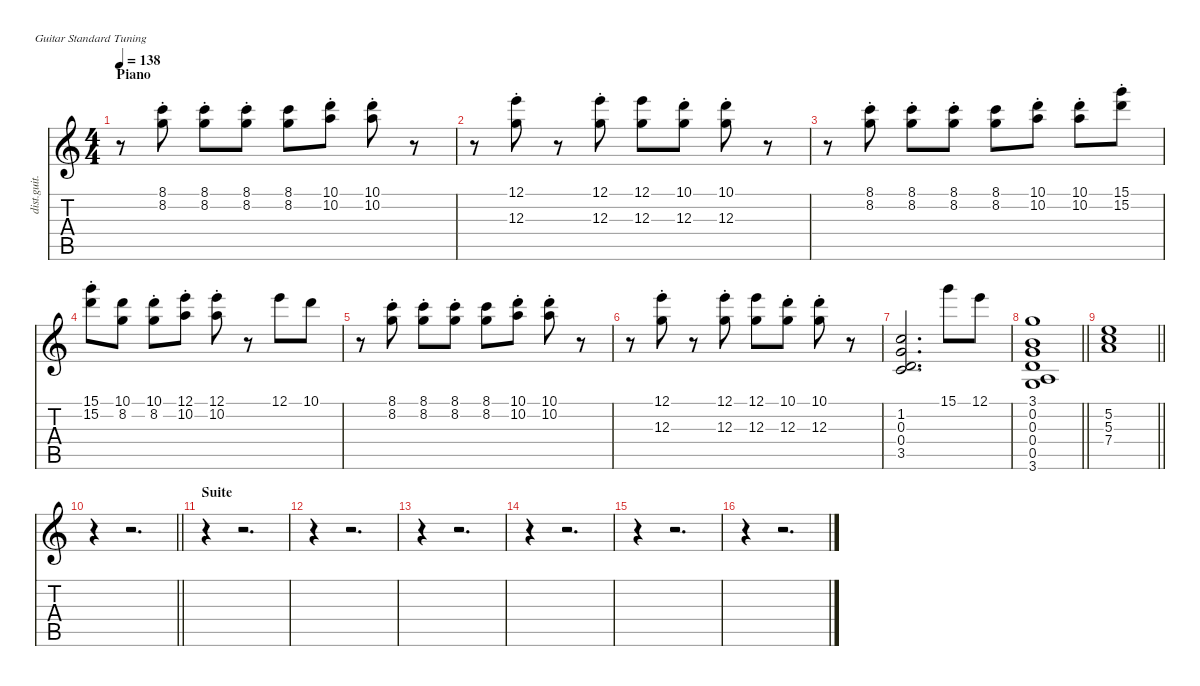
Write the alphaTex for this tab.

\defaultSystemsLayout 4
\hideDynamics
\bracketExtendMode nobrackets
\track ("Sylvain" "dist.guit.") {instrument distortionguitar}
\staff {score tabs}
\tuning (E4 B3 G3 D3 A2 E2)
\ts (4 4)
\section ("" "Piano")
\tempo 138
\clef g2
\ks aminor
r.8{dy mf beam Down} (8.1{st} 8.2{st}).8{beam Down} (8.1{st} 8.2{st}).8{beam Down} (8.1{st} 8.2{st}).8{beam Down} (8.1 8.2).8{beam Down} (10.1{st} 10.2{st}).8{beam Down} (10.1{st} 10.2{st}).8{beam Down} r.8{beam Down} |
r.8{beam Down} (12.1{st} 12.3{st}).8{beam Down} r.8{beam Down} (12.1{st} 12.3{st}).8{beam Down} (12.1 12.3).8{beam Down} (10.1{st} 12.3{st}).8{beam Down} (10.1{st} 12.3{st}).8{beam Down} r.8{beam Down} |
r.8{beam Down} (8.1{st} 8.2{st}).8{beam Down} (8.1{st} 8.2{st}).8{beam Down} (8.1{st} 8.2{st}).8{beam Down} (8.1 8.2).8{beam Down} (10.1{st} 10.2{st}).8{beam Down} (10.1{st} 10.2{st}).8{beam Down} (15.1{st} 15.2).8{dy f beam Down} |
(15.1{st} 15.2).8{beam Down} (10.1 8.2).8{beam Down} (10.1 8.2{st}).8{beam Down} (12.1{st} 10.2{st}).8{beam Down} (12.1{st} 10.2{st}).8{beam Down} r.8{beam Down} 12.1.8{beam Down} 10.1.8{beam Down} |
r.8{beam Down} (8.1{st} 8.2{st}).8{dy mf beam Down} (8.1{st} 8.2{st}).8{beam Down} (8.1{st} 8.2{st}).8{beam Down} (8.1 8.2).8{beam Down} (10.1{st} 10.2{st}).8{beam Down} (10.1{st} 10.2{st}).8{beam Down} r.8{beam Down} |
r.8{beam Down} (12.1{st} 12.3{st}).8{beam Down} r.8{beam Down} (12.1{st} 12.3{st}).8{beam Down} (12.1 12.3).8{beam Down} (10.1{st} 12.3{st}).8{beam Down} (10.1{st} 12.3{st}).8{beam Down} r.8{beam Down} |
(0.3 1.2 3.5 0.4).2{d dy f beam Up} 15.1.8{beam Down} 12.1.8{beam Down} |
\barLineRight lightlight
(3.1 0.2 0.3 3.6 0.5 0.4).1{beam Up} |
\barLineRight lightlight
(5.2 5.3 7.4).1{dy mf beam Down} |
\barLineRight lightlight
r.4{beam Down} r.2{d beam Down} |
\section ("" "Suite")
r.4{beam Down} r.2{d beam Down} |
r.4{beam Down} r.2{d beam Down} |
r.4{beam Down} r.2{d beam Down} |
r.4{beam Down} r.2{d beam Down} |
r.4{beam Down} r.2{d beam Down} |
r.4{beam Down} r.2{d beam Down}
